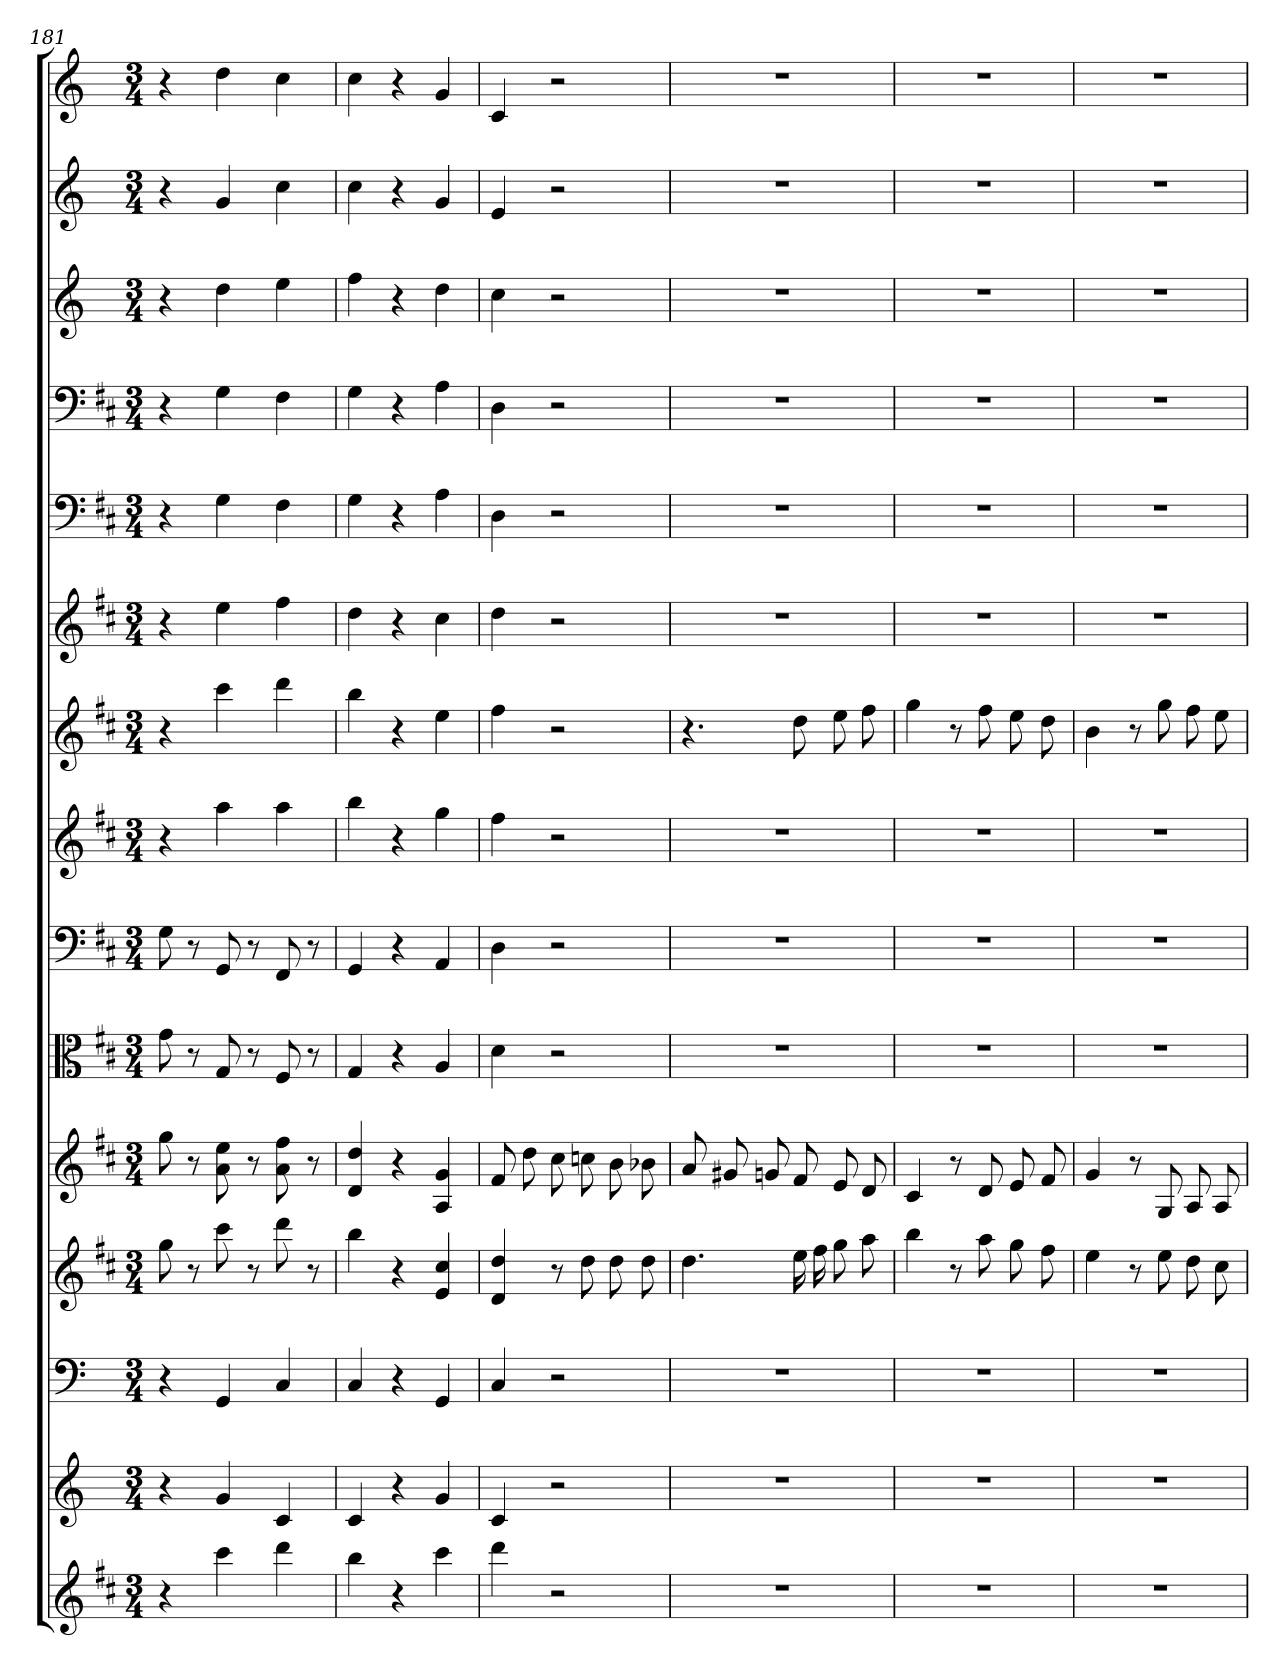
**kern	**kern	**kern	**kern	**kern	**kern	**kern	**kern	**kern	**kern	**kern	**kern	**kern	**kern	**kern
*part15	*part14	*part13	*part12	*part11	*part10	*part9	*part8	*part7	*part6	*part5	*part4	*part3	*part2	*part1
*staff15	*staff14	*staff13	*staff12	*staff11	*staff10	*staff9	*staff8	*staff7	*staff6	*staff5	*staff4	*staff3	*staff2	*staff1
*	*	*clefF4	*	*	*clefC3	*clefF4	*	*	*	*clefF4	*clefF4	*	*	*
*k[f#c#]	*k[]	*k[]	*k[f#c#]	*k[f#c#]	*k[f#c#]	*k[f#c#]	*k[f#c#]	*k[f#c#]	*k[f#c#]	*k[f#c#]	*k[f#c#]	*k[]	*k[]	*k[]
*M3/4	*M3/4	*M3/4	*M3/4	*M3/4	*M3/4	*M3/4	*M3/4	*M3/4	*M3/4	*M3/4	*M3/4	*M3/4	*M3/4	*M3/4
=181	=181	=181	=181	=181	=181	=181	=181	=181	=181	=181	=181	=181	=181	=181
4r	4r	4r	8gg	8gg	8g	8G	4r	4r	4r	4r	4r	4r	4r	4r
.	.	.	8r	8r	8r	8r	.	.	.	.	.	.	.	.
4ccc#	4g	4GG	8ccc#	8a 8ee	8G	8GG	4aa	4ccc#	4ee	4G	4G	4dd	4g	4dd
.	.	.	8r	8r	8r	8r	.	.	.	.	.	.	.	.
4ddd	4c	4C	8ddd	8a 8ff#	8F#	8FF#	4aa	4ddd	4ff#	4F#	4F#	4ee	4cc	4cc
.	.	.	8r	8r	8r	8r	.	.	.	.	.	.	.	.
=182	=182	=182	=182	=182	=182	=182	=182	=182	=182	=182	=182	=182	=182	=182
4bb	4c	4C	4bb	4d 4dd	4G	4GG	4bb	4bb	4dd	4G	4G	4ff	4cc	4cc
4r	4r	4r	4r	4r	4r	4r	4r	4r	4r	4r	4r	4r	4r	4r
4ccc#	4g	4GG	4e 4cc#	4A 4g	4A	4AA	4gg	4ee	4cc#	4A	4A	4dd	4g	4g
=183	=183	=183	=183	=183	=183	=183	=183	=183	=183	=183	=183	=183	=183	=183
4ddd	4c	4C	4d 4dd	8f#	4d	4D	4ff#	4ff#	4dd	4D	4D	4cc	4e	4c
.	.	.	.	8dd	.	.	.	.	.	.	.	.	.	.
2r	2r	2r	8r	8cc#	2r	2r	2r	2r	2r	2r	2r	2r	2r	2r
.	.	.	8dd	8ccn	.	.	.	.	.	.	.	.	.	.
.	.	.	8dd	8b	.	.	.	.	.	.	.	.	.	.
.	.	.	8dd	8b-X	.	.	.	.	.	.	.	.	.	.
=184	=184	=184	=184	=184	=184	=184	=184	=184	=184	=184	=184	=184	=184	=184
2.r	2.r	2.r	4.dd	8a	2.r	2.r	2.r	4.r	2.r	2.r	2.r	2.r	2.r	2.r
.	.	.	.	8g#X	.	.	.	.	.	.	.	.	.	.
.	.	.	.	8gn	.	.	.	.	.	.	.	.	.	.
.	.	.	16ee	8f#	.	.	.	8dd	.	.	.	.	.	.
.	.	.	16ff#	.	.	.	.	.	.	.	.	.	.	.
.	.	.	8gg	8e	.	.	.	8ee	.	.	.	.	.	.
.	.	.	8aa	8d	.	.	.	8ff#	.	.	.	.	.	.
=185	=185	=185	=185	=185	=185	=185	=185	=185	=185	=185	=185	=185	=185	=185
2.r	2.r	2.r	4bb	4c#	2.r	2.r	2.r	4gg	2.r	2.r	2.r	2.r	2.r	2.r
.	.	.	8r	8r	.	.	.	8r	.	.	.	.	.	.
.	.	.	8aa	8d	.	.	.	8ff#	.	.	.	.	.	.
.	.	.	8gg	8e	.	.	.	8ee	.	.	.	.	.	.
.	.	.	8ff#	8f#	.	.	.	8dd	.	.	.	.	.	.
=186	=186	=186	=186	=186	=186	=186	=186	=186	=186	=186	=186	=186	=186	=186
2.r	2.r	2.r	4ee	4g	2.r	2.r	2.r	4b	2.r	2.r	2.r	2.r	2.r	2.r
.	.	.	8r	8r	.	.	.	8r	.	.	.	.	.	.
.	.	.	8ee	8G	.	.	.	8gg	.	.	.	.	.	.
.	.	.	8dd	8A	.	.	.	8ff#	.	.	.	.	.	.
.	.	.	8cc#	8A	.	.	.	8ee	.	.	.	.	.	.
=	=	=	=	=	=	=	=	=	=	=	=	=	=	=
*-	*-	*-	*-	*-	*-	*-	*-	*-	*-	*-	*-	*-	*-	*-
